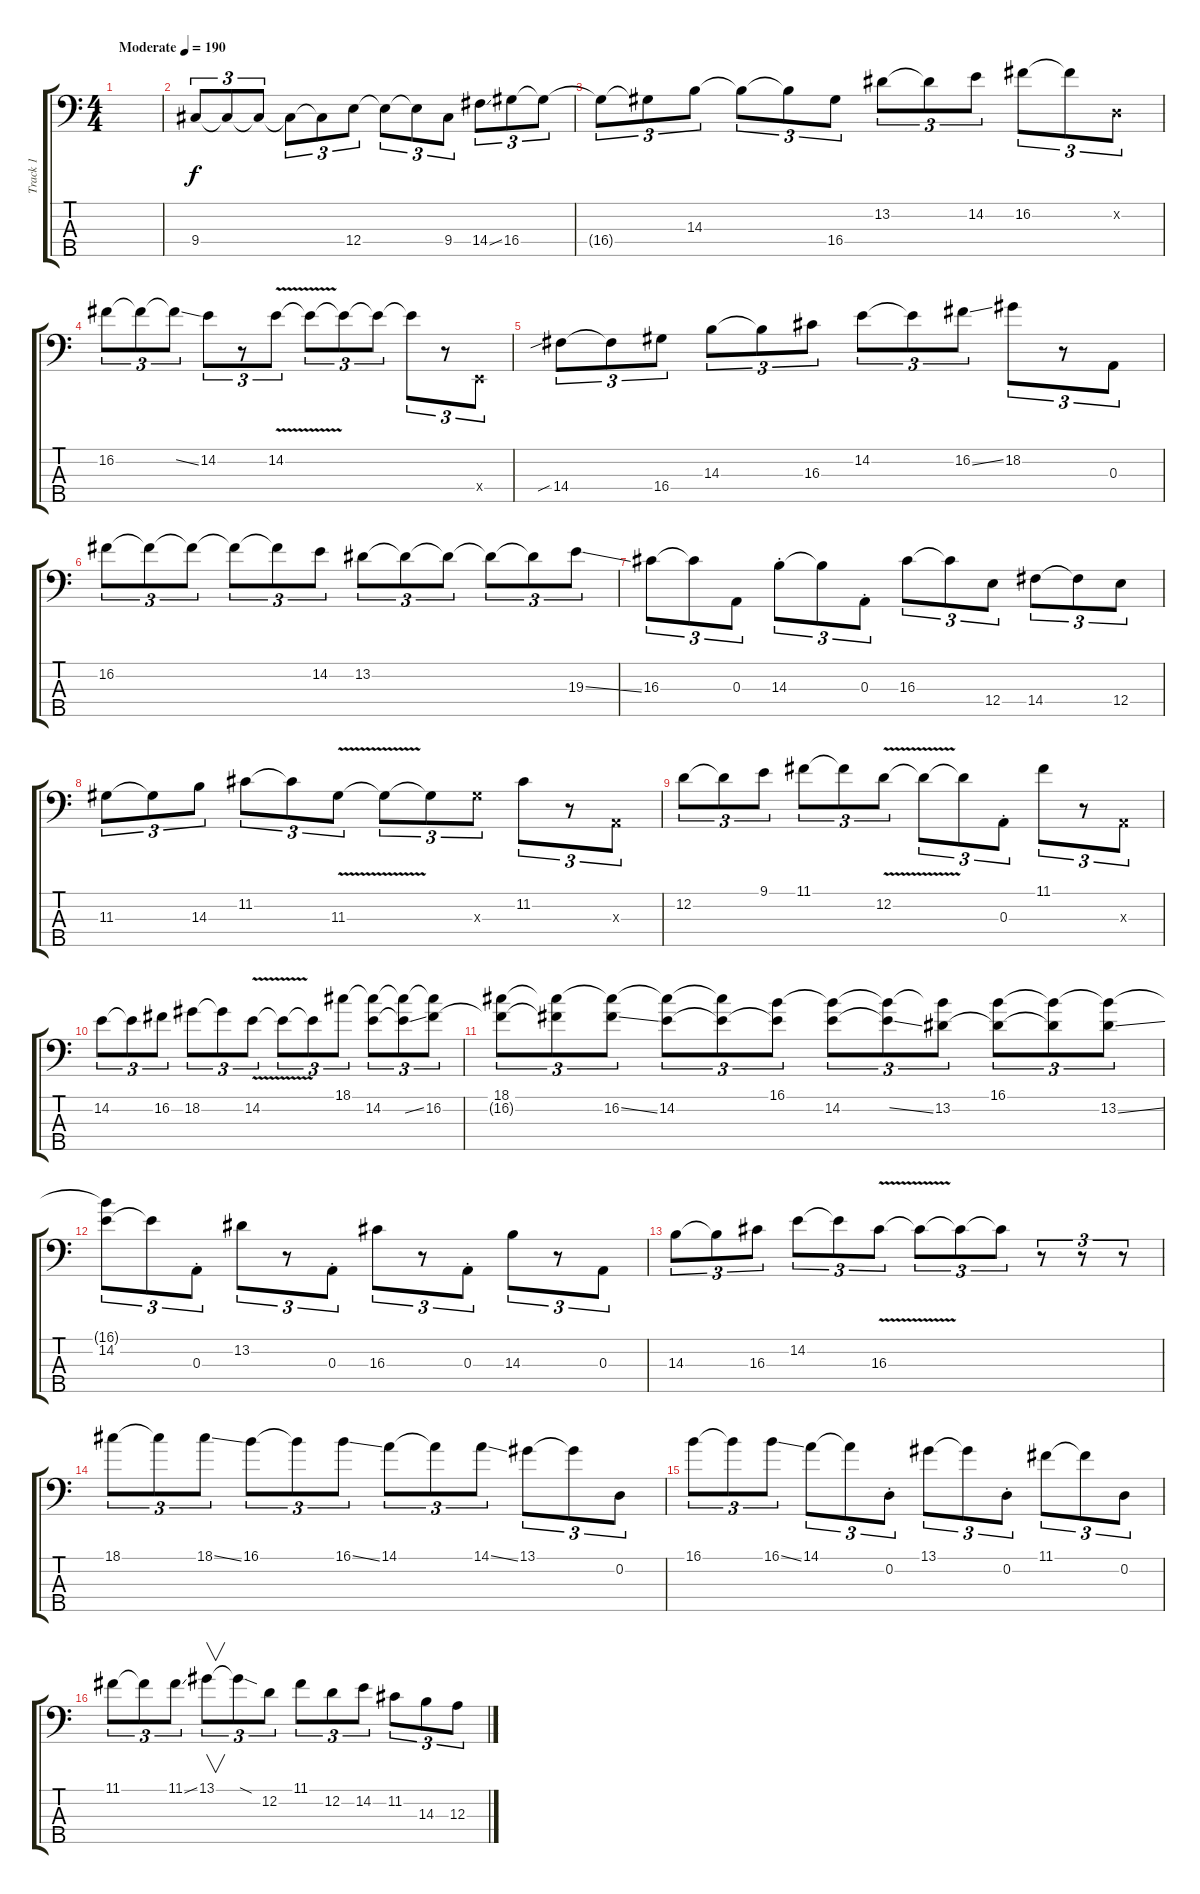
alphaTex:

\track ("Track 1" "Track 1") {instrument electricbassfinger}
\staff {score tabs}
\tuning (G2 D2 A1 E1 B0) {hide}
\ts (4 4)
\tempo (190 "Moderate")
\clef f4
\ks c
|
9.4.8{tu (3 2)} 9.4{t}.8{tu (3 2)} 9.4{t}.8{tu (3 2)} 9.4{t}.8{tu (3 2)} 9.4{t}.8{tu (3 2)} 12.4.8{tu (3 2)} 12.4{t}.8{tu (3 2)} 12.4{t}.8{tu (3 2)} 9.4.8{tu (3 2)} 14.4{ss}.8{tu (3 2)} 16.4.8{tu (3 2)} 16.4{t}.8{tu (3 2)} |
16.4{t}.8{tu (3 2)} 16.4{t}.8{tu (3 2)} 14.3.8{tu (3 2)} 14.3{t}.8{tu (3 2)} 14.3{t}.8{tu (3 2)} 16.4.8{tu (3 2)} 13.2.8{tu (3 2)} 13.2{t}.8{tu (3 2)} 14.2.8{tu (3 2)} 16.2.8{tu (3 2)} 16.2{t}.8{tu (3 2)} 0.2{x}.8{tu (3 2)} |
16.2.8{tu (3 2)} 16.2{t}.8{tu (3 2)} 16.2{ss t}.8{tu (3 2)} 14.2.8{tu (3 2)} r.8{tu (3 2)} 14.2{v}.8{tu (3 2)} 14.2{t}.8{tu (3 2)} 14.2{t}.8{tu (3 2)} 14.2{t}.8{tu (3 2)} 14.2{t}.8{tu (3 2)} r.8{tu (3 2)} 0.4{x}.8{tu (3 2)} |
14.4{sib}.8{tu (3 2)} 14.4{t}.8{tu (3 2)} 16.4.8{tu (3 2)} 14.3.8{tu (3 2)} 14.3{t}.8{tu (3 2)} 16.3.8{tu (3 2)} 14.2.8{tu (3 2)} 14.2{t}.8{tu (3 2)} 16.2{ss}.8{tu (3 2)} 18.2.8{tu (3 2)} r.8{tu (3 2)} 0.3.8{tu (3 2)} |
16.2.8{tu (3 2)} 16.2{t}.8{tu (3 2)} 16.2{t}.8{tu (3 2)} 16.2{t}.8{tu (3 2)} 16.2{t}.8{tu (3 2)} 14.2.8{tu (3 2)} 13.2.8{tu (3 2)} 13.2{t}.8{tu (3 2)} 13.2{t}.8{tu (3 2)} 13.2{t}.8{tu (3 2)} 13.2{t}.8{tu (3 2)} 19.3{ss}.8{tu (3 2)} |
16.3.8{tu (3 2)} 16.3{t}.8{tu (3 2)} 0.3.8{tu (3 2)} 14.3{st}.8{tu (3 2)} 14.3{t}.8{tu (3 2)} 0.3{st}.8{tu (3 2)} 16.3.8{tu (3 2)} 16.3{t}.8{tu (3 2)} 12.4.8{tu (3 2)} 14.4.8{tu (3 2)} 14.4{t}.8{tu (3 2)} 12.4.8{tu (3 2)} |
11.3.8{tu (3 2)} 11.3{t}.8{tu (3 2)} 14.3.8{tu (3 2)} 11.2.8{tu (3 2)} 11.2{t}.8{tu (3 2)} 11.3{v}.8{tu (3 2)} 11.3{t}.8{tu (3 2)} 11.3{t}.8{tu (3 2)} 11.3{x}.8{tu (3 2)} 11.2.8{tu (3 2)} r.8{tu (3 2)} 0.3{x}.8{tu (3 2)} |
12.2.8{tu (3 2)} 12.2{t}.8{tu (3 2)} 9.1.8{tu (3 2)} 11.1.8{tu (3 2)} 11.1{t}.8{tu (3 2)} 12.2{v}.8{tu (3 2)} 12.2{t}.8{tu (3 2)} 12.2{t}.8{tu (3 2)} 0.3{st}.8{tu (3 2)} 11.1.8{tu (3 2)} r.8{tu (3 2)} 0.3{x}.8{tu (3 2)} |
14.2.8{tu (3 2)} 14.2{t}.8{tu (3 2)} 16.2.8{tu (3 2)} 18.2.8{tu (3 2)} 18.2{t}.8{tu (3 2)} 14.2{v}.8{tu (3 2)} 14.2{t}.8{tu (3 2)} 14.2{t}.8{tu (3 2)} 18.1.8{tu (3 2)} (18.1{t} 14.2).8{tu (3 2)} (18.1{t} 14.2{ss t}).8{tu (3 2)} (18.1{t} 16.2).8{tu (3 2)} |
(18.1 16.2{t}).8{tu (3 2)} (18.1{t} 16.2{t}).8{tu (3 2)} (18.1{t} 16.2{ss}).8{tu (3 2)} (18.1{t} 14.2).8{tu (3 2)} (18.1{t} 14.2{t}).8{tu (3 2)} (16.1 14.2{t}).8{tu (3 2)} (16.1{t} 14.2).8{tu (3 2)} (16.1{t} 14.2{ss t}).8{tu (3 2)} (16.1{t} 13.2).8{tu (3 2)} (16.1 13.2{t}).8{tu (3 2)} (16.1{t} 13.2{t}).8{tu (3 2)} (16.1{t} 13.2{ss}).8{tu (3 2)} |
(16.1{t} 14.2).8{tu (3 2)} 14.2{t}.8{tu (3 2)} 0.3{st}.8{tu (3 2)} 13.2.8{tu (3 2)} r.8{tu (3 2)} 0.3{st}.8{tu (3 2)} 16.3.8{tu (3 2)} r.8{tu (3 2)} 0.3{st}.8{tu (3 2)} 14.3.8{tu (3 2)} r.8{tu (3 2)} 0.3.8{tu (3 2)} |
14.3.8{tu (3 2)} 14.3{t}.8{tu (3 2)} 16.3.8{tu (3 2)} 14.2.8{tu (3 2)} 14.2{t}.8{tu (3 2)} 16.3{v}.8{tu (3 2)} 16.3{t}.8{tu (3 2)} 16.3{t}.8{tu (3 2)} 16.3{t}.8{tu (3 2)} r.8{tu (3 2)} r.8{tu (3 2)} r.8{tu (3 2)} |
18.1.8{tu (3 2)} 18.1{t}.8{tu (3 2)} 18.1{ss}.8{tu (3 2)} 16.1.8{tu (3 2)} 16.1{t}.8{tu (3 2)} 16.1{ss}.8{tu (3 2)} 14.1.8{tu (3 2)} 14.1{t}.8{tu (3 2)} 14.1{ss}.8{tu (3 2)} 13.1.8{tu (3 2)} 13.1{t}.8{tu (3 2)} 0.2.8{tu (3 2)} |
16.1.8{tu (3 2)} 16.1{t}.8{tu (3 2)} 16.1{ss}.8{tu (3 2)} 14.1.8{tu (3 2)} 14.1{t}.8{tu (3 2)} 0.2{st}.8{tu (3 2)} 13.1.8{tu (3 2)} 13.1{t}.8{tu (3 2)} 0.2{st}.8{tu (3 2)} 11.1.8{tu (3 2)} 11.1{t}.8{tu (3 2)} 0.2.8{tu (3 2)} |
11.1.8{tu (3 2)} 11.1{t}.8{tu (3 2)} 11.1{ss}.8{tu (3 2)} 13.1.8{v tu (3 2)} 13.1{sod t}.8{tu (3 2)} 12.2.8{tu (3 2)} 11.1.8{tu (3 2)} 12.2.8{tu (3 2)} 14.2.8{tu (3 2)} 11.2.8{tu (3 2)} 14.3.8{tu (3 2)} 12.3.8{tu (3 2)}
